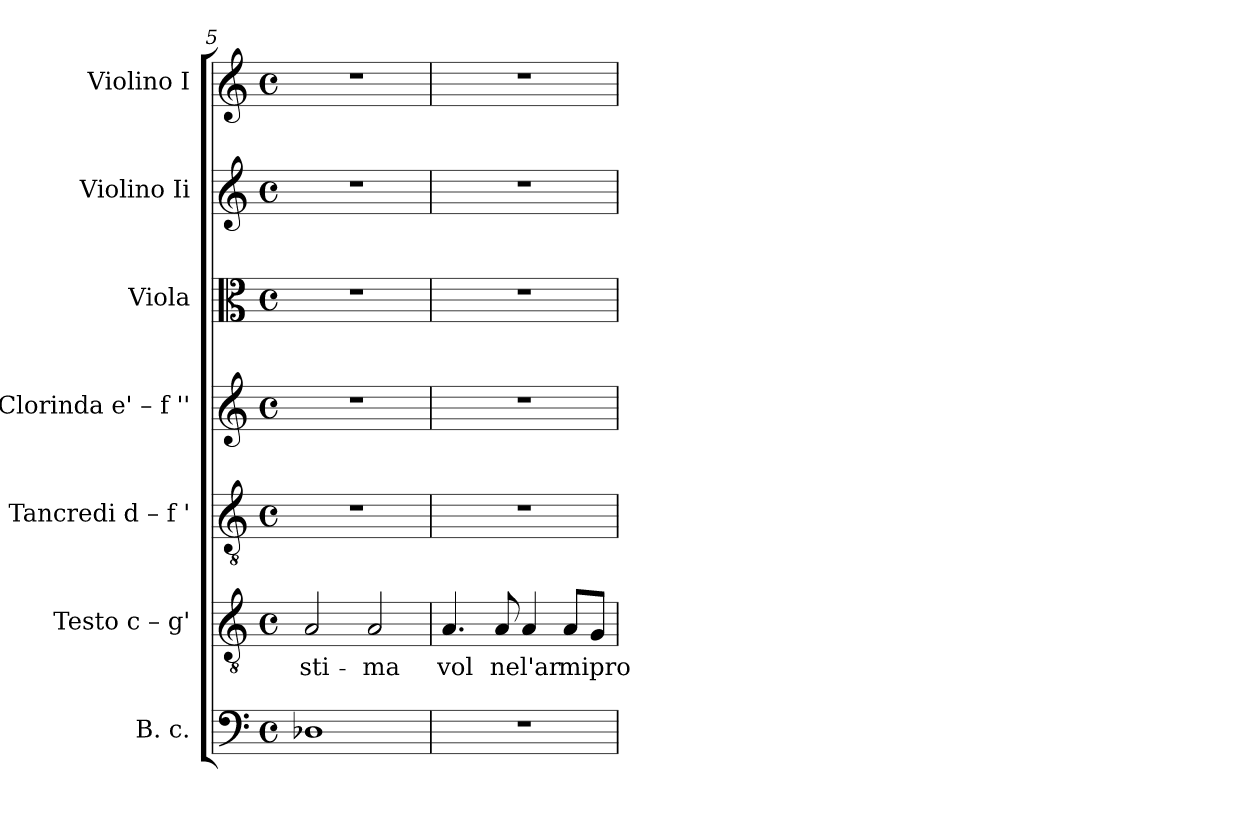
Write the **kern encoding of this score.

**kern	**kern	**text	**kern	**kern	**kern	**kern	**kern
*part7	*part6	*part6	*part5	*part4	*part3	*part2	*part1
*staff7	*staff6	*staff6	*staff5	*staff4	*staff3	*staff2	*staff1
*I"B. c.	*I"Testo  c – g'	*	*I"Tancredi  d – f '	*I"Clorinda  e' – f ''	*I"Viola	*I"Violino Ii	*I"Violino I
*clefF4	*clefGv2	*	*clefGv2	*clefG2	*clefC3	*clefG2	*clefG2
*k[]	*k[]	*	*k[]	*k[]	*k[]	*k[]	*k[]
*C:	*C:	*	*C:	*C:	*C:	*C:	*C:
*M4/4	*M4/4	*	*M4/4	*M4/4	*M4/4	*M4/4	*M4/4
*met(c)	*met(c)	*	*met(c)	*met(c)	*met(c)	*met(c)	*met(c)
=5	=5	=5	=5	=5	=5	=5	=5
!	!	!LO:LY:b:rj	!	!	!	!	!
1D-	2A/	sti-	1r	1r	1r	1r	1r
!	!	!LO:LY:b:rj	!	!	!	!	!
.	2A/	-ma	.	.	.	.	.
=6	=6	=6	=6	=6	=6	=6	=6
!	!	!LO:LY:b:rj	!	!	!	!	!
1r	4.A/	vol	1r	1r	1r	1r	1r
!	!	!LO:LY:b:rj	!	!	!	!	!
.	8A/	nel'ar-	.	.	.	.	.
!	!	!LO:LY:b:rj	!	!	!	!	!
.	4A/	--	.	.	.	.	.
!	!	!LO:LY:b:rj	!	!	!	!	!
.	8A/L	-mipro-	.	.	.	.	.
!	!	!LO:LY:b:rj	!	!	!	!	!
.	8G/J	--	.	.	.	.	.
=	=	=	=	=	=	=	=
*-	*-	*-	*-	*-	*-	*-	*-
